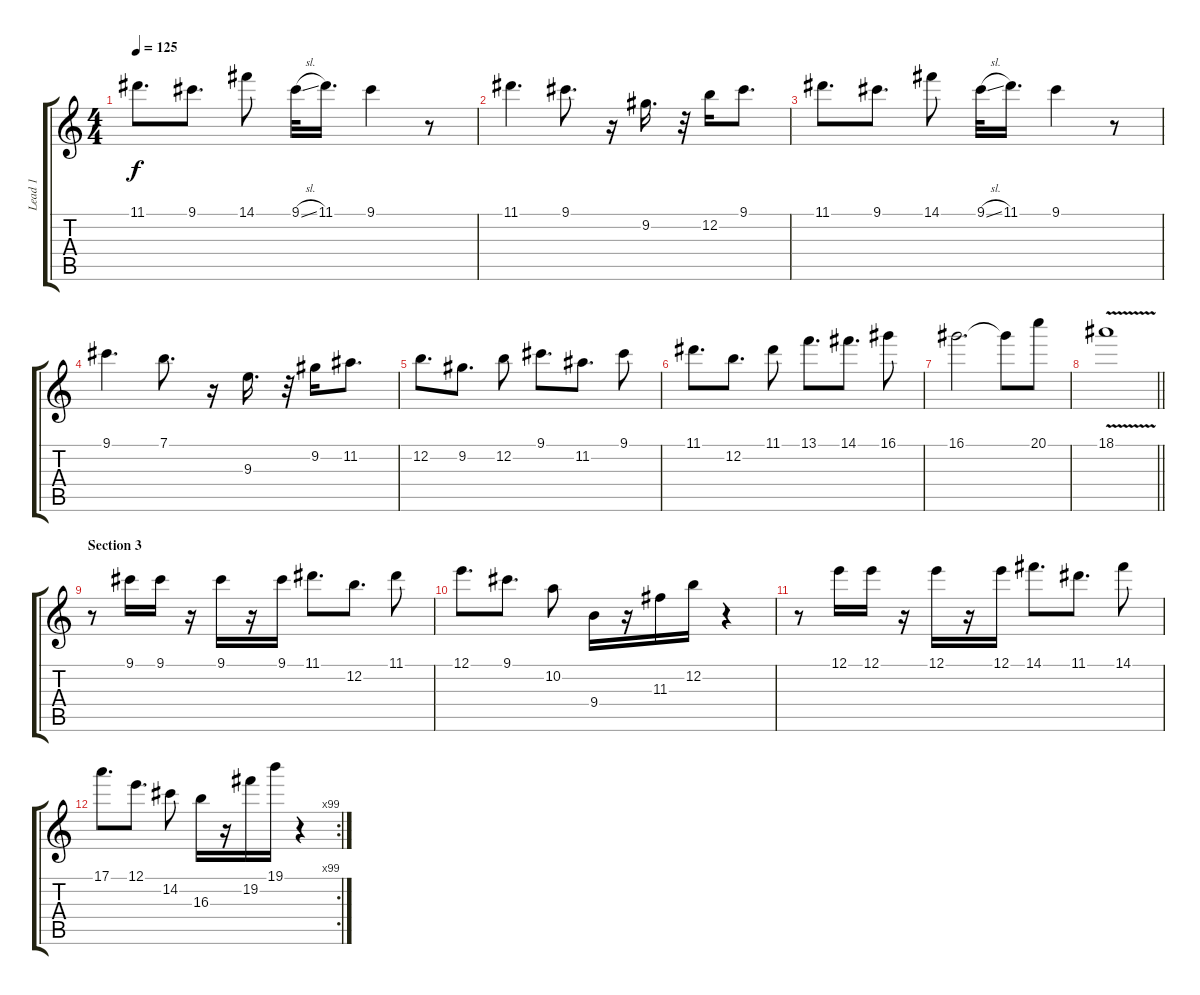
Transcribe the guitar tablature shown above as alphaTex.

\track ("Lead 1" "Lead 1") {instrument distortionguitar}
\staff {score tabs}
\tuning (E4 B3 G3 D3 A2 E2) {hide}
\ts (4 4)
\tempo 125
\clef g2
\ks c
11.1.8{d dy f} 9.1.8{d} 14.1.8 9.1{sl}.32 11.1.16{d} 9.1.4 r.8 |
11.1.4{d} 9.1.8{d} r.16 9.2.16{d} r.32 12.2.16 9.1.8{d} |
11.1.8{d} 9.1.8{d} 14.1.8 9.1{sl}.32 11.1.16{d} 9.1.4 r.8 |
9.1.4{d} 7.1.8{d} r.16 9.3.16{d} r.32 9.2.16 11.2.8{d} |
12.2.8{d} 9.2.8{d} 12.2.8 9.1.8{d} 11.2.8{d} 9.1.8 |
11.1.8{d} 12.2.8{d} 11.1.8 13.1.8{d} 14.1.8{d} 16.1.8 |
16.1.2{d} 16.1{t}.8 20.1.8 |
\barLineRight lightlight
18.1{v}.1 |
\section ("" "Section 3")
r.8 9.1.16 9.1.16 r.16 9.1.16 r.16 9.1.16 11.1.8{d} 12.2.8{d} 11.1.8 |
12.1.8{d} 9.1.8{d} 10.2.8 9.4.16 r.16 11.3.16 12.2.16 r.4 |
r.8 12.1.16 12.1.16 r.16 12.1.16 r.16 12.1.16 14.1.8{d} 11.1.8{d} 14.1.8 |
\rc 99
17.1.8{d} 12.1.8{d} 14.2.8 16.3.16 r.16 19.2.16 19.1.16 r.4
